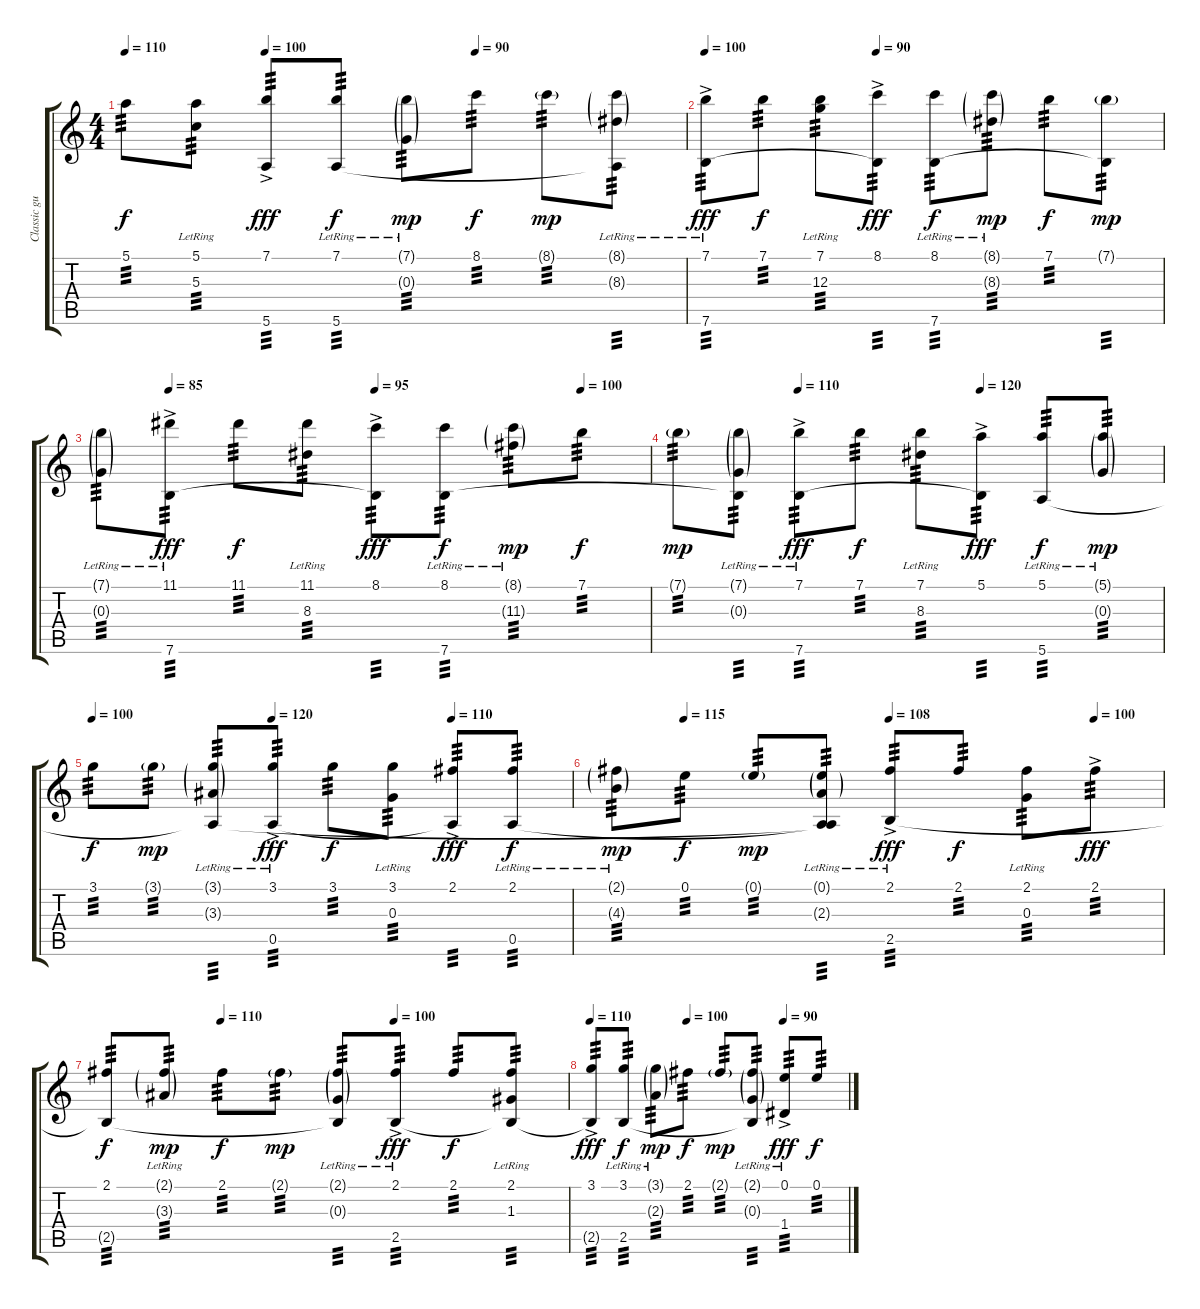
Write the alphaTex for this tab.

\track ("Classic guitar" "Classic gu") {instrument acousticguitarnylon}
\staff {score tabs}
\tuning (E4 B3 G3 D3 A2 E2) {hide}
\ts (4 4)
\tempo 110
\tempo (100 0.25)
\tempo (90 0.625)
\clef g2
\ks c
5.1.8{tp 3 dy f} (5.1 5.3{lr}).8{tp 3} (7.1{ac} 5.6{t}).8{tp 3 dy fff} (7.1 5.6{lr}).8{tp 3 dy f} (7.1{g} 0.3{g lr}).8{tp 3 dy mp} 8.1.8{tp 3 dy f} 8.1{g}.8{tp 3 dy mp} (8.1{g} 8.3{g lr} 5.6{t}).8{tp 3} |
\tempo 100
\tempo (90 0.375)
(7.1{ac} 7.6{ac lr}).8{tp 3 dy fff} 7.1.8{tp 3 dy f} (7.1 12.3{lr}).8{tp 3} (8.1{ac} 7.6{t}).8{tp 3 dy fff} (8.1 7.6{lr}).8{tp 3 dy f} (8.1{g} 8.3{g lr}).8{tp 3 dy mp} 7.1.8{tp 3 dy f} (7.1{g} 7.6{t}).8{tp 3 dy mp} |
\tempo (85 0.125)
\tempo (95 0.5)
\tempo (100 0.875)
(7.1{g} 0.3{g lr}).8{tp 3} (11.1{ac} 7.6{ac lr}).8{tp 3 dy fff} 11.1.8{tp 3 dy f} (11.1 8.3{lr}).8{tp 3} (8.1{ac} 7.6{t}).8{tp 3 dy fff} (8.1 7.6{lr}).8{tp 3 dy f} (8.1{g} 11.3{g lr}).8{tp 3 dy mp} 7.1.8{tp 3 dy f} |
\tempo (110 0.25)
\tempo (120 0.625)
7.1{g}.8{tp 3 dy mp} (7.1{g} 0.3{g lr} 7.6{t}).8{tp 3} (7.1{ac} 7.6{ac lr}).8{tp 3 dy fff} 7.1.8{tp 3 dy f} (7.1 8.3{lr}).8{tp 3} (5.1{ac} 7.6{t}).8{tp 3 dy fff} (5.1 5.6{lr}).8{tp 3 dy f} (5.1{g} 0.3{g lr}).8{tp 3 dy mp} |
\tempo 100
\tempo (120 0.375)
\tempo (110 0.75)
3.1.8{tp 3 dy f} 3.1{g}.8{tp 3 dy mp} (3.1{g} 3.3{g lr} 5.6{t}).8{tp 3} (3.1{ac} 0.5{ac lr}).8{tp 3 dy fff} 3.1.8{tp 3 dy f} (3.1 0.3{lr}).8{tp 3} (2.1{ac} 0.5{t}).8{tp 3 dy fff} (2.1 0.5{lr}).8{tp 3 dy f} |
\tempo (115 0.125)
\tempo (108 0.5)
\tempo (100 0.875)
(2.1{g} 4.3{g lr}).8{tp 3 dy mp} 0.1.8{tp 3 dy f} 0.1{g}.8{tp 3 dy mp} (0.1{g} 2.3{g lr} 0.5{t} 5.6{t}).8{tp 3} (2.1{ac} 2.5{ac lr}).8{tp 3 dy fff} 2.1.8{tp 3 dy f} (2.1 0.3{lr}).8{tp 3} 2.1{ac}.8{tp 3 dy fff} |
\tempo (110 0.25)
\tempo (100 0.625)
(2.1 2.5{t}).8{tp 3 dy f} (2.1{g} 3.3{g lr}).8{tp 3 dy mp} 2.1.8{tp 3 dy f} 2.1{g}.8{tp 3 dy mp} (2.1{g} 0.3{g lr} 2.5{t}).8{tp 3} (2.1{ac} 2.5{ac lr}).8{tp 3 dy fff} 2.1.8{tp 3 dy f} (2.1 1.3{lr} 2.5{t}).8{tp 3} |
\tempo 110
\tempo (100 0.375)
\tempo (90 0.75)
(3.1{ac} 2.5{t}).8{tp 3 dy fff} (3.1 2.5{lr}).8{tp 3 dy f} (3.1{g} 2.3{g lr}).8{tp 3 dy mp} 2.1.8{tp 3 dy f} 2.1{g}.8{tp 3 dy mp} (2.1{g} 0.3{g lr} 2.5{t}).8{tp 3} (0.1{ac} 1.4{ac lr}).8{tp 3 dy fff} 0.1.8{tp 3 dy f}
